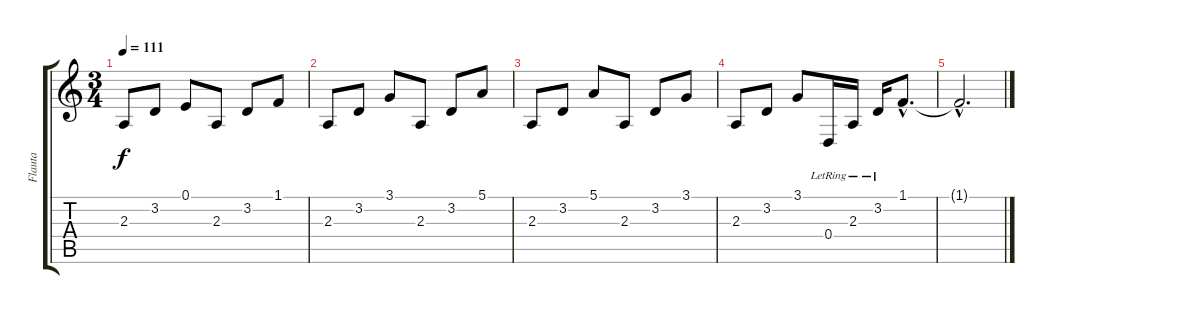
\track ("Flauta" "Flauta") {instrument fx7echoes}
\staff {score tabs}
\tuning (E4 B3 G3 D3 A2 E2) {hide}
\ts (3 4)
\tempo 111
\clef g2
\ks c
2.3.8{dy f} 3.2.8 0.1.8 2.3.8 3.2.8 1.1.8 |
2.3.8 3.2.8 3.1.8 2.3.8 3.2.8 5.1.8 |
2.3.8 3.2.8 5.1.8 2.3.8 3.2.8 3.1.8 |
2.3.8 3.2.8 3.1.8 0.4{lr}.16 2.3{lr}.16 3.2{lr}.16 1.1{hac}.8{d} |
1.1{hac t}.2{d}
